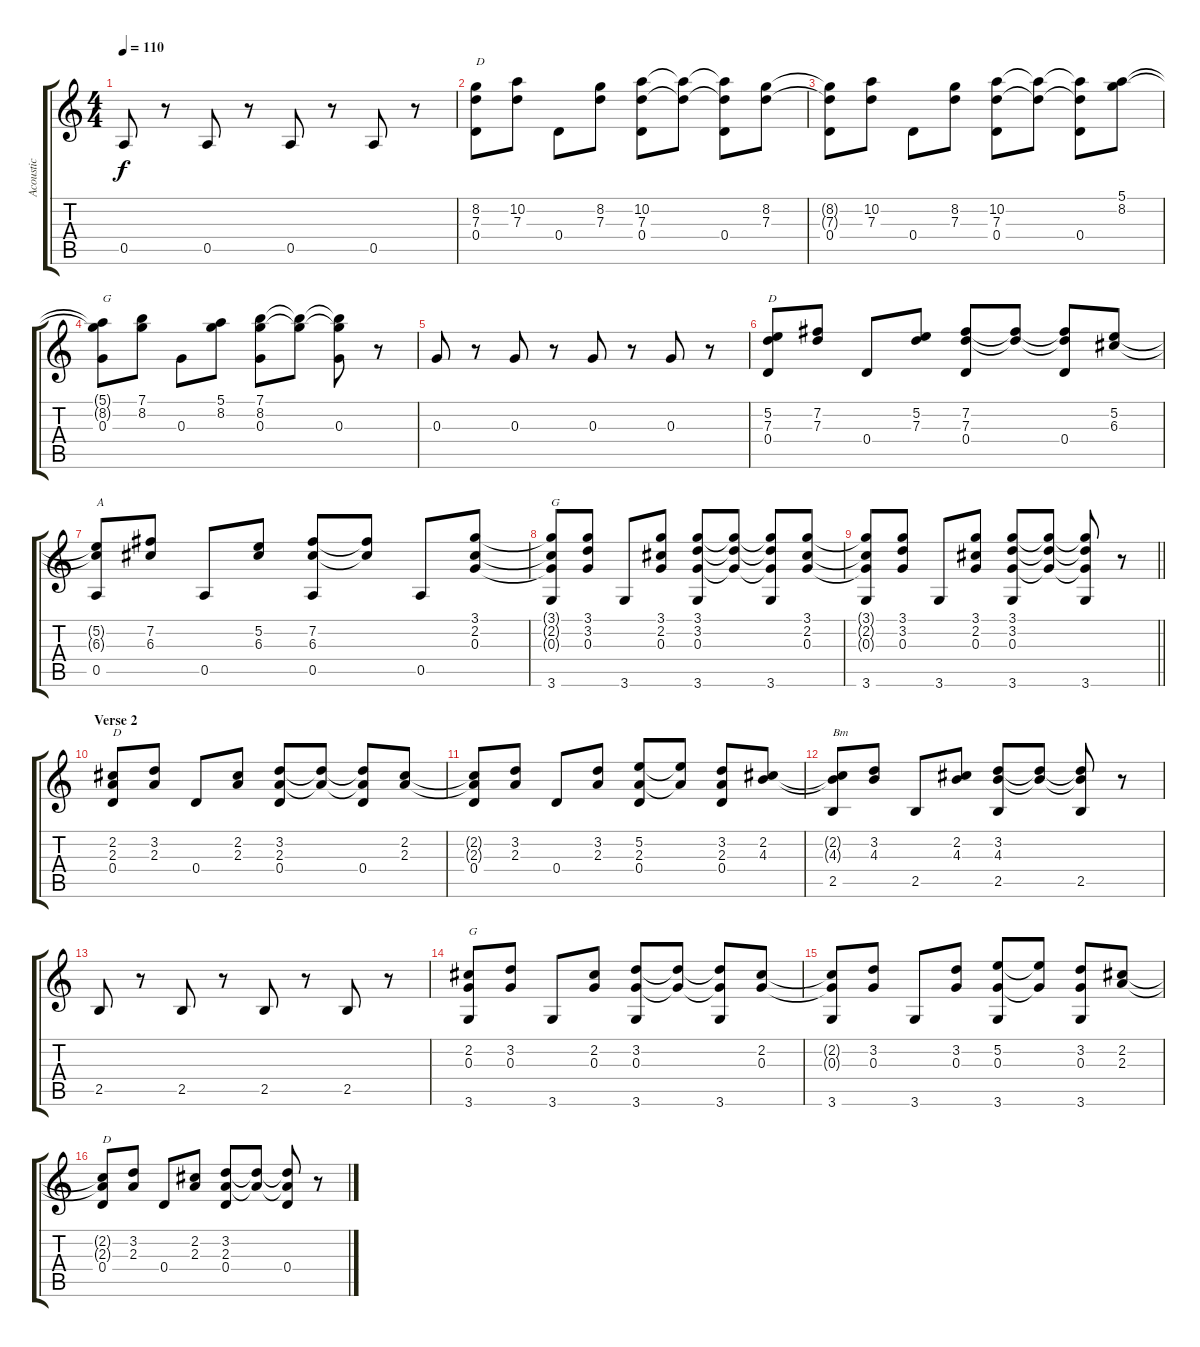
\track ("Acoustic" "Acoustic") {solo instrument acousticguitarsteel}
\staff {score tabs}
\tuning (E4 B3 G3 D3 A2 E2) {hide}
\ts (4 4)
\tempo 110
\clef g2
\ks c
0.5.8{dy f} r.8 0.5.8 r.8 0.5.8 r.8 0.5.8 r.8 |
(8.2 7.3 0.4).8{txt "D"} (10.2 7.3).8 0.4.8 (8.2 7.3).8 (10.2 7.3 0.4).8 (10.2{t} 7.3{t}).8 (10.2{t} 7.3{t} 0.4).8 (8.2 7.3).8 |
(8.2{t} 7.3{t} 0.4).8 (10.2 7.3).8 0.4.8 (8.2 7.3).8 (10.2 7.3 0.4).8 (10.2{t} 7.3{t}).8 (10.2{t} 7.3{t} 0.4).8 (5.1 8.2).8 |
(5.1{t} 8.2{t} 0.3).8{txt "G"} (7.1 8.2).8 0.3.8 (5.1 8.2).8 (7.1 8.2 0.3).8 (7.1{t} 8.2{t}).8 (7.1{t} 8.2{t} 0.3).8 r.8 |
0.3.8 r.8 0.3.8 r.8 0.3.8 r.8 0.3.8 r.8 |
(5.2 7.3 0.4).8{txt "D"} (7.2 7.3).8 0.4.8 (5.2 7.3).8 (7.2 7.3 0.4).8 (7.2{t} 7.3{t}).8 (7.2{t} 7.3{t} 0.4).8 (5.2 6.3).8 |
(5.2{t} 6.3{t} 0.5).8{txt "A"} (7.2 6.3).8 0.5.8 (5.2 6.3).8 (7.2 6.3 0.5).8 (7.2{t} 6.3{t}).8 0.5.8 (3.1 2.2 0.3).8 |
(3.1{t} 2.2{t} 0.3{t} 3.6).8{txt "G"} (3.1 3.2 0.3).8 3.6.8 (3.1 2.2 0.3).8 (3.1 3.2 0.3 3.6).8 (3.1{t} 3.2{t} 0.3{t}).8 (3.1{t} 3.2{t} 0.3{t} 3.6).8 (3.1 2.2 0.3).8 |
\barLineRight lightlight
(3.1{t} 2.2{t} 0.3{t} 3.6).8 (3.1 3.2 0.3).8 3.6.8 (3.1 2.2 0.3).8 (3.1 3.2 0.3 3.6).8 (3.1{t} 3.2{t} 0.3{t}).8 (3.1{t} 3.2{t} 0.3{t} 3.6).8 r.8 |
\section ("" "Verse 2")
(2.2 2.3 0.4).8{txt "D"} (3.2 2.3).8 0.4.8 (2.2 2.3).8 (3.2 2.3 0.4).8 (3.2{t} 2.3{t}).8 (3.2{t} 2.3{t} 0.4).8 (2.2 2.3).8 |
(2.2{t} 2.3{t} 0.4).8 (3.2 2.3).8 0.4.8 (3.2 2.3).8 (5.2 2.3 0.4).8 (5.2{t} 2.3{t}).8 (3.2 2.3 0.4).8 (2.2 4.3).8 |
(2.2{t} 4.3{t} 2.5).8{txt "Bm"} (3.2 4.3).8 2.5.8 (2.2 4.3).8 (3.2 4.3 2.5).8 (3.2{t} 4.3{t}).8 (3.2{t} 4.3{t} 2.5).8 r.8 |
2.5.8 r.8 2.5.8 r.8 2.5.8 r.8 2.5.8 r.8 |
(2.2 0.3 3.6).8{txt "G"} (3.2 0.3).8 3.6.8 (2.2 0.3).8 (3.2 0.3 3.6).8 (3.2{t} 0.3{t}).8 (3.2{t} 0.3{t} 3.6).8 (2.2 0.3).8 |
(2.2{t} 0.3{t} 3.6).8 (3.2 0.3).8 3.6.8 (3.2 0.3).8 (5.2 0.3 3.6).8 (5.2{t} 0.3{t}).8 (3.2 0.3 3.6).8 (2.2 2.3).8 |
(2.2{t} 2.3{t} 0.4).8{txt "D"} (3.2 2.3).8 0.4.8 (2.2 2.3).8 (3.2 2.3 0.4).8 (3.2{t} 2.3{t}).8 (3.2{t} 2.3{t} 0.4).8 r.8
